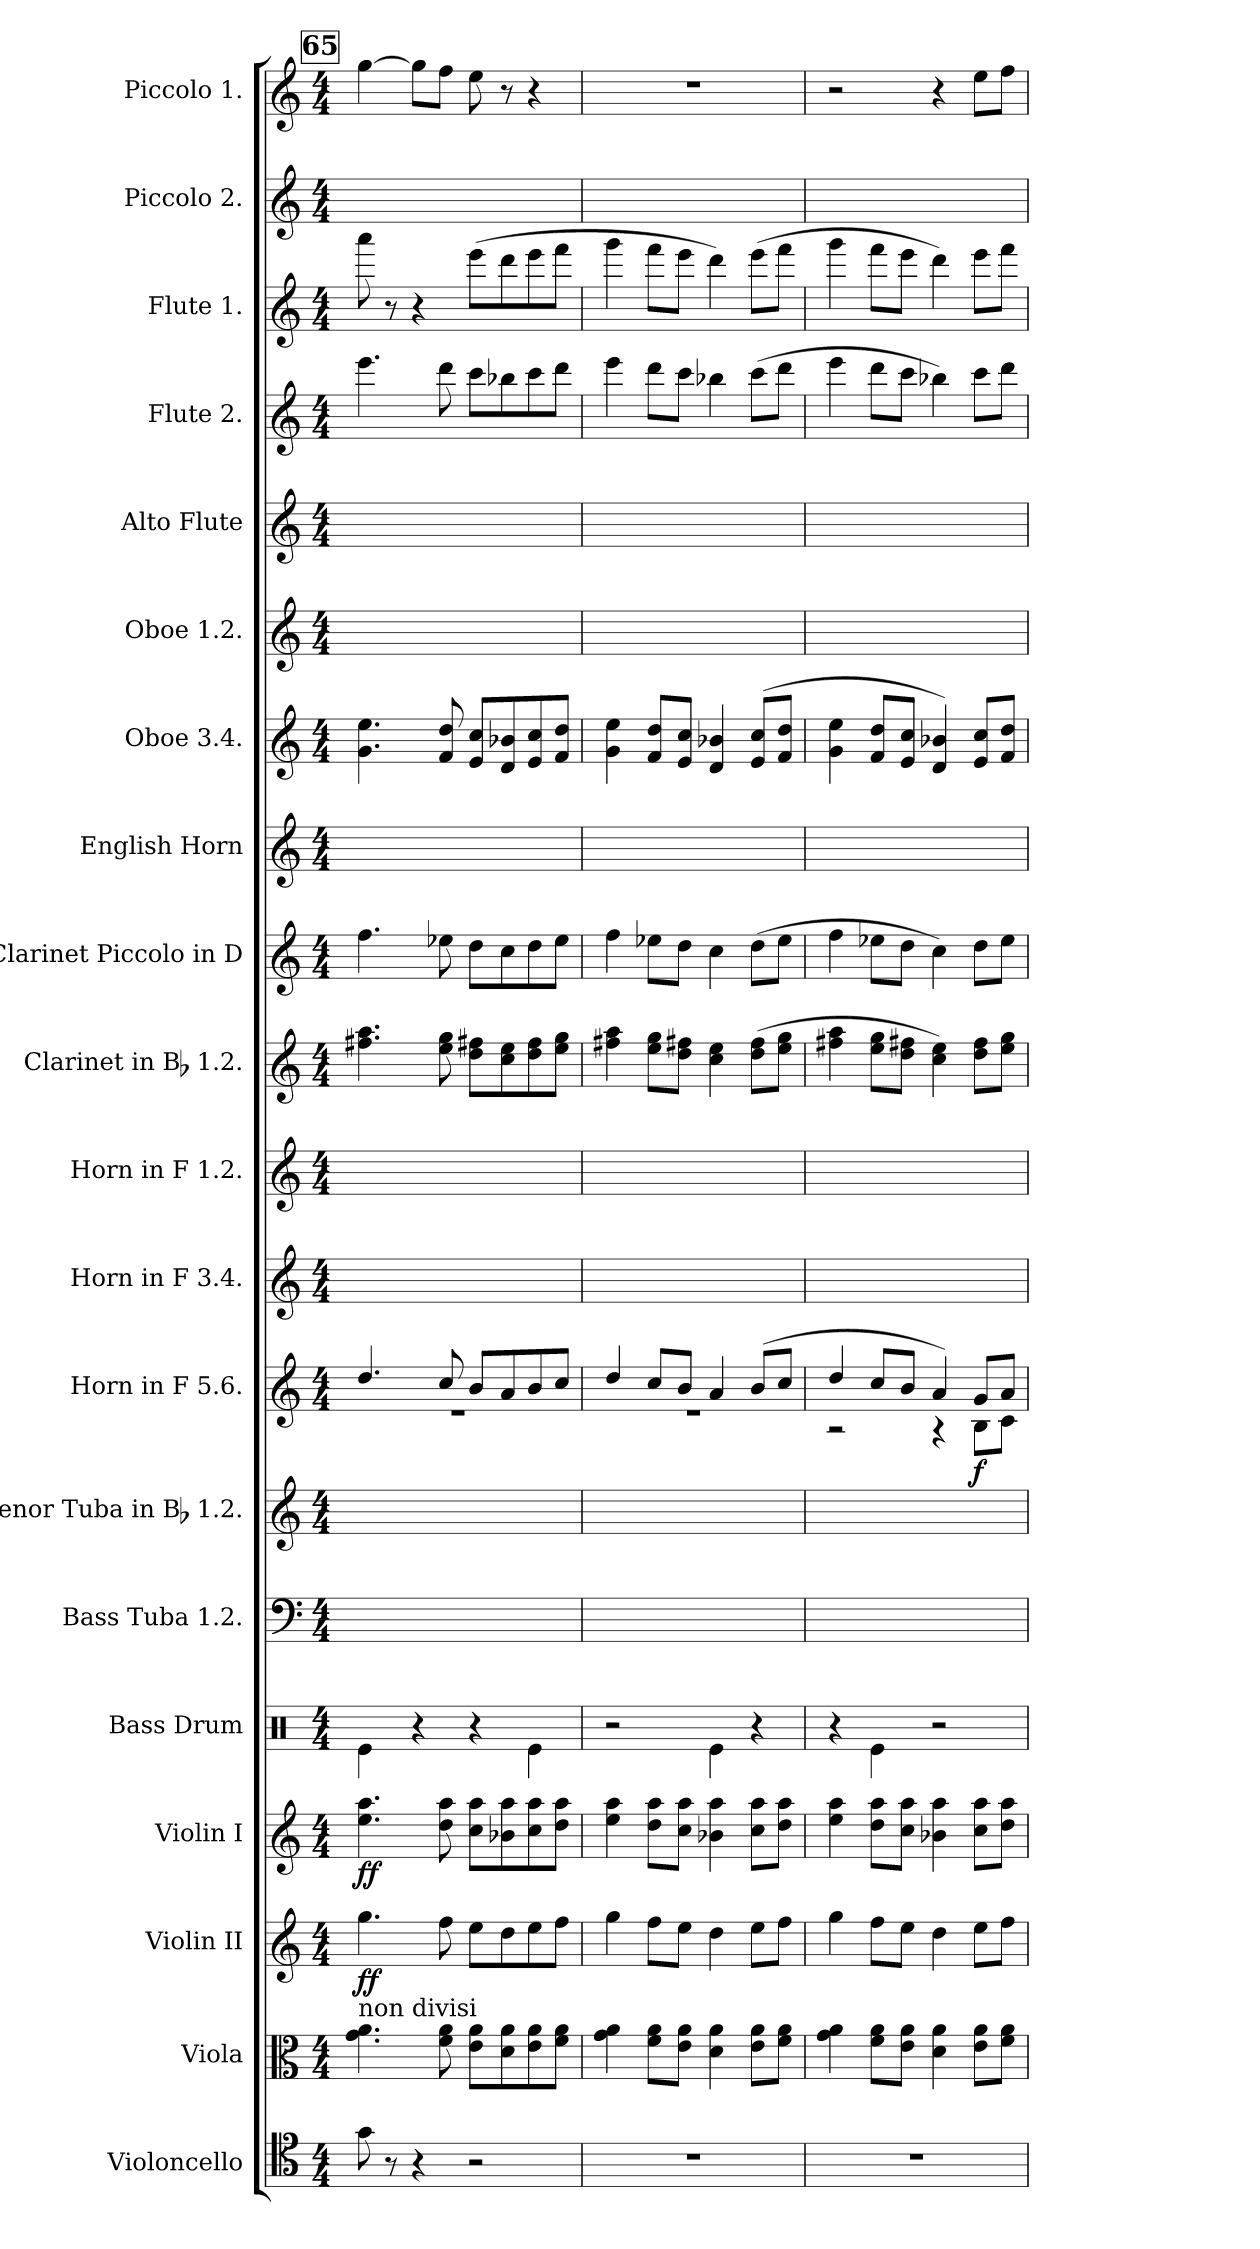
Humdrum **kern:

**kern	**kern	**kern	**dynam	**kern	**dynam	**kern	**kern	**kern	**kern	**dynam	**kern	**kern	**kern	**kern	**kern	**kern	**kern	**kern	**kern	**kern	**kern	**kern
*part20	*part19	*part18	*part18	*part17	*part17	*part16	*part15	*part14	*part13	*part13	*part12	*part11	*part10	*part9	*part8	*part7	*part6	*part5	*part4	*part3	*part2	*part1
*staff20	*staff19	*staff18	*staff18	*staff17	*staff17	*staff16	*staff15	*staff14	*staff13	*staff13	*staff12	*staff11	*staff10	*staff9	*staff8	*staff7	*staff6	*staff5	*staff4	*staff3	*staff2	*staff1
*I"Violoncello	*I"Viola	*I"Violin II	*	*I"Violin I	*	*I"Bass Drum	*I"Bass Tuba 1.2.	*I"Tenor Tuba in Bb 1.2.	*I"Horn in F 5.6.	*	*I"Horn in F 3.4.	*I"Horn in F 1.2.	*I"Clarinet in Bb 1.2.	*I"Clarinet Piccolo in D	*I"English Horn	*I"Oboe 3.4.	*I"Oboe 1.2.	*I"Alto Flute	*I"Flute 2.	*I"Flute 1.	*I"Piccolo 2.	*I"Piccolo 1.
*I'Vc.	*I'Vla.	*I'Vln. II	*	*I'Vln. I	*	*I'B. D.	*I'Bass Tba.	*I'T. Tba.	*I'Hn.	*	*I'Hn.	*I'Hn.	*I'Cl.	*	*I'Eng. Hn.	*I'Ob.	*I'Ob.	*	*I'Fl.	*I'Fl.	*I'Picc.	*I'Picc.
*clefC4	*clefC3	*clefG2	*	*clefG2	*	*clefX	*clefF4	*clefG2	*clefG2	*	*clefG2	*clefG2	*clefG2	*clefG2	*clefG2	*clefG2	*clefG2	*clefG2	*clefG2	*clefG2	*clefG2	*clefG2
*	*	*	*	*	*	*	*	*ITrd1c2	*ITrd4c7	*	*ITrd4c7	*ITrd4c7	*ITrd1c2	*ITrd-1c-2	*ITrd4c7	*	*	*ITrd3c5	*	*	*ITrd-7c-12	*ITrd-7c-12
*k[]	*k[]	*k[]	*	*k[]	*	*k[]	*k[]	*k[b-e-]	*k[b-]	*	*k[b-]	*k[b-]	*k[b-e-]	*k[f#c#]	*k[b-]	*k[]	*k[]	*k[f#]	*k[]	*k[]	*k[]	*k[]
*M4/4	*M4/4	*M4/4	*	*M4/4	*	*M4/4	*M4/4	*M4/4	*M4/4	*	*M4/4	*M4/4	*M4/4	*M4/4	*M4/4	*M4/4	*M4/4	*M4/4	*M4/4	*M4/4	*M4/4	*M4/4
!!LO:REH:place=s1:t=65
=66	=66	=66	=66	=66	=66	=66	=66	=66	=66	=66	=66	=66	=66	=66	=66	=66	=66	=66	=66	=66	=66	=66
*	*	*	*	*	*	*	*	*	*^	*	*	*	*	*	*	*	*	*	*	*	*	*
!	!LO:TX:a:t=non divisi	!	!	!	!	!	!	!	!	!	!	!	!	!	!	!	!	!	!	!	!	!	!
8g	4.g 4.a	4.gg	ff	4.ee 4.aa	ff	4Re\	1ryy	1ryy	4.g	1r	.	1ryy	1ryy	4.een 4.gg	4.gg	1ryy	4.g 4.ee	1ryy	1ryy	4.eee	8aaa	1ryy	[4ggg
8r	.	.	.	.	.	.	.	.	.	.	.	.	.	.	.	.	.	.	.	.	8r	.	.
4r	.	.	.	.	.	4r	.	.	.	.	.	.	.	.	.	.	.	.	.	.	4r	.	8gggL]
.	8f 8a	8ff	.	8dd 8aa	.	.	.	.	8f	.	.	.	.	8dd 8ff	8ffn	.	8f 8dd	.	.	8ddd	.	.	8fffJ
2r	8e 8aL	8eeL	.	8cc 8aaL	.	4r	.	.	8eL	.	.	.	.	8cc 8eenL	8eeL	.	8e 8ccL	.	.	8cccL	(8eeeL	.	8eee
.	8d 8a	8dd	.	8b-X 8aa	.	.	.	.	8d	.	.	.	.	8b- 8dd	8dd	.	8d 8b-X	.	.	8bb-X	8ddd	.	8r
.	8e 8a	8ee	.	8cc 8aa	.	4Re\	.	.	8e	.	.	.	.	8cc 8ee	8ee	.	8e 8cc	.	.	8ccc	8eee	.	4r
.	8f 8aJ	8ffJ	.	8dd 8aaJ	.	.	.	.	8fJ	.	.	.	.	8dd 8ffJ	8ffJ	.	8f 8ddJ	.	.	8dddJ	8fffJ	.	.
=67	=67	=67	=67	=67	=67	=67	=67	=67	=67	=67	=67	=67	=67	=67	=67	=67	=67	=67	=67	=67	=67	=67	=67
1r	4g 4a	4gg	.	4ee 4aa	.	2r	1ryy	1ryy	4g	1r	.	1ryy	1ryy	4een 4gg	4gg	1ryy	4g 4ee	1ryy	1ryy	4eee	4ggg	1ryy	1r
.	8f 8aL	8ffL	.	8dd 8aaL	.	.	.	.	8fL	.	.	.	.	8dd 8ffL	8ffnL	.	8f 8ddL	.	.	8dddL	8fffL	.	.
.	8e 8aJ	8eeJ	.	8cc 8aaJ	.	.	.	.	8eJ	.	.	.	.	8cc 8eenJ	8eeJ	.	8e 8ccJ	.	.	8cccJ	8eeeJ	.	.
.	4d 4a	4dd	.	4b-X 4aa	.	4Re\	.	.	4d	.	.	.	.	4b- 4dd	4dd	.	4d 4b-X	.	.	4bb-X	4ddd)	.	.
.	8e 8aL	8eeL	.	8cc 8aaL	.	4r	.	.	(8eL	.	.	.	.	(8cc 8eeL	(8eeL	.	(8e 8ccL	.	.	(8cccL	(8eeeL	.	.
.	8f 8aJ	8ffJ	.	8dd 8aaJ	.	.	.	.	8fJ	.	.	.	.	8dd 8ffJ	8ffJ	.	8f 8ddJ	.	.	8dddJ	8fffJ	.	.
=68	=68	=68	=68	=68	=68	=68	=68	=68	=68	=68	=68	=68	=68	=68	=68	=68	=68	=68	=68	=68	=68	=68	=68
1r	4g 4a	4gg	.	4ee 4aa	.	4r	1ryy	1ryy	4g	2r	.	1ryy	1ryy	4een 4gg	4gg	1ryy	4g 4ee	1ryy	1ryy	4eee	4ggg	1ryy	2r
.	8f 8aL	8ffL	.	8dd 8aaL	.	4Re\	.	.	8fL	.	.	.	.	8dd 8ffL	8ffnL	.	8f 8ddL	.	.	8dddL	8fffL	.	.
.	8e 8aJ	8eeJ	.	8cc 8aaJ	.	.	.	.	8eJ	.	.	.	.	8cc 8eenJ	8eeJ	.	8e 8ccJ	.	.	8cccJ	8eeeJ	.	.
.	4d 4a	4dd	.	4b-X 4aa	.	2r	.	.	4d)	4r	.	.	.	4b- 4dd)	4dd)	.	4d 4b-X)	.	.	4bb-X)	4ddd)	.	4r
.	8e 8aL	8eeL	.	8cc 8aaL	.	.	.	.	8cL	8EL	f	.	.	8cc 8eeL	8eeL	.	8e 8ccL	.	.	8cccL	8eeeL	.	8eeeL
.	8f 8aJ	8ffJ	.	8dd 8aaJ	.	.	.	.	8dJ	8FJ	.	.	.	8dd 8ffJ	8ffJ	.	8f 8ddJ	.	.	8dddJ	8fffJ	.	8fffJ
*	*	*	*	*	*	*	*	*	*v	*v	*	*	*	*	*	*	*	*	*	*	*	*	*
=	=	=	=	=	=	=	=	=	=	=	=	=	=	=	=	=	=	=	=	=	=	=
*-	*-	*-	*-	*-	*-	*-	*-	*-	*-	*-	*-	*-	*-	*-	*-	*-	*-	*-	*-	*-	*-	*-
